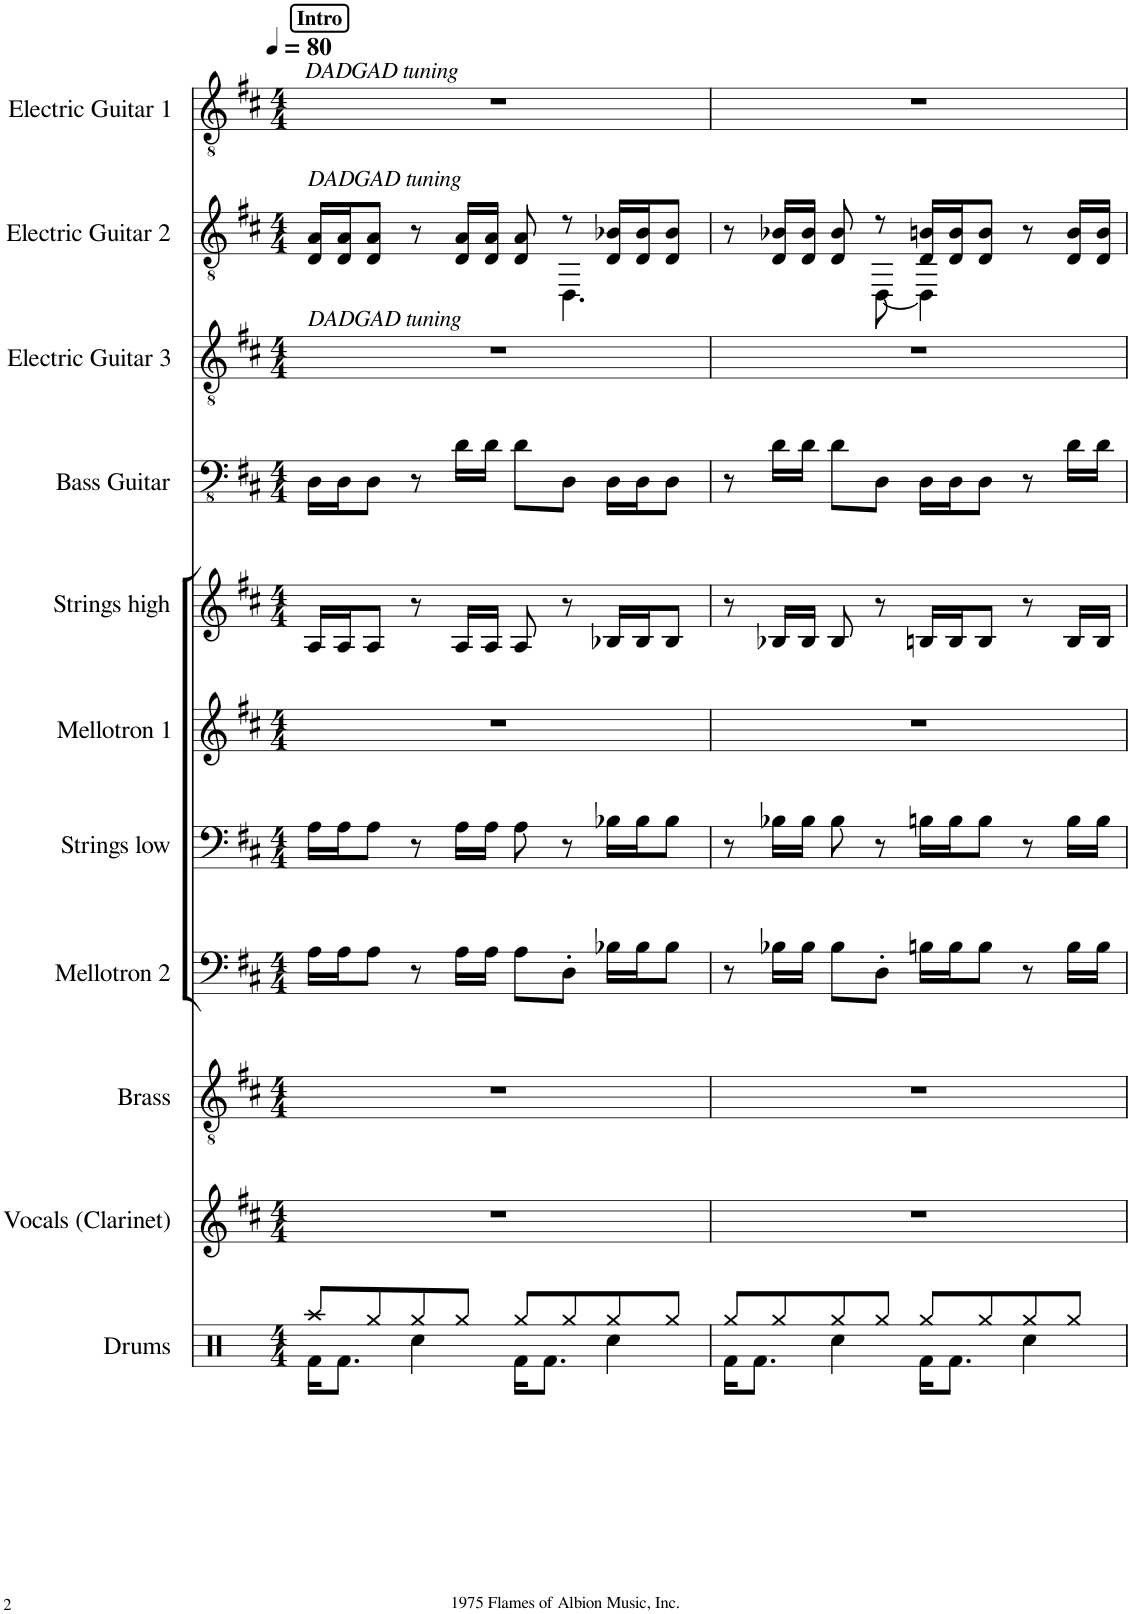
**kern	**kern	**kern	**kern	**kern	**kern	**kern	**kern	**kern	**kern	**kern
*part11	*part10	*part9	*part8	*part7	*part6	*part5	*part4	*part3	*part2	*part1
*staff11	*staff10	*staff9	*staff8	*staff7	*staff6	*staff5	*staff4	*staff3	*staff2	*staff1
*I"Drums	*I"Vocals (Clarinet)	*I"Brass	*I"Mellotron 2	*I"Strings low	*I"Mellotron 1	*I"Strings high	*I"Bass Guitar	*I"Electric Guitar 3	*I"Electric Guitar 2	*I"Electric Guitar 1
*I'Drums	*I'Vocals	*I'Brass	*I'Mellotron2	*	*I'Mellotron 1	*	*I'Bass	*I'Guitar 3	*I'Guitar 2	*I'Guitar 1
*clefX	*clefG2	*clefGv2	*clefF4	*clefF4	*clefG2	*clefG2	*clefFv4	*clefGv2	*clefGv2	*clefGv2
*	*Trd1c2	*	*	*	*	*	*	*	*	*
*k[]	*k[f#c#]	*k[f#c#]	*k[f#c#]	*k[f#c#]	*k[f#c#]	*k[f#c#]	*k[f#c#]	*k[f#c#]	*k[f#c#]	*k[f#c#]
*M4/4	*M4/4	*M4/4	*M4/4	*M4/4	*M4/4	*M4/4	*M4/4	*M4/4	*M4/4	*M4/4
*MM80	*MM80	*MM80	*MM80	*MM80	*MM80	*MM80	*MM80	*MM80	*MM80	*MM80
!!LO:REH:place=s1:a:B:cj:fs=10:t=Intro
=1	=1	=1	=1	=1	=1	=1	=1	=1	=1	=1
*^	*	*	*	*	*	*	*	*	*^	*
!	!	!	!	!	!	!	!	!	!	!	!	!LO:TX:a:i:t=DADGAD tuning
!	!	!	!	!	!	!	!	!	!	!LO:TX:a:i:t=DADGAD tuning	!	!
!	!	!	!	!	!	!	!	!	!LO:TX:a:i:t=DADGAD tuning	!	!	!
8Raa/L	16Rf\KL	1r	1r	16A\LL	16A\LL	1r	16A/LL	16DD\LL	1r	16D/ 16A/LL	2ryy	1r
.	8.Rf\J	.	.	16A\J	16A\J	.	16A/J	16DD\J	.	16D/ 16A/J	.	.
8Rgg/	.	.	.	8A\J	8A\J	.	8A/J	8DD\J	.	8D/ 8A/J	.	.
8Rgg/	4Rcc\	.	.	8r	8r	.	8r	8r	.	8r	.	.
8Rgg/J	.	.	.	16A\LL	16A\LL	.	16A/LL	16D\LL	.	16D/ 16A/LL	.	.
.	.	.	.	16A\JJ	16A\JJ	.	16A/JJ	16D\JJ	.	16D/ 16A/JJ	.	.
8Rgg/L	16Rf\KL	.	.	8A\L	8A\	.	8A/	8D\L	.	8D/ 8A/	8ryy	.
.	8.Rf\J	.	.	.	.	.	.	.	.	.	.	.
8Rgg/	.	.	.	8D'\J	8r	.	8r	8DD\J	.	8r	4.DD\	.
8Rgg/	4Rcc\	.	.	16B-X\LL	16B-X\LL	.	16B-X/LL	16DD\LL	.	16D/ 16B-X/LL	.	.
.	.	.	.	16B-\J	16B-\J	.	16B-/J	16DD\J	.	16D/ 16B-/J	.	.
8Rgg/J	.	.	.	8B-\J	8B-\J	.	8B-/J	8DD\J	.	8D/ 8B-/J	.	.
=2	=2	=2	=2	=2	=2	=2	=2	=2	=2	=2	=2	=2
8Rgg/L	16Rf\KL	1r	1r	8r	8r	1r	8r	8r	1r	8r	4ryy	1r
.	8.Rf\J	.	.	.	.	.	.	.	.	.	.	.
8Rgg/	.	.	.	16B-X\LL	16B-X\LL	.	16B-X/LL	16D\LL	.	16D/ 16B-X/LL	.	.
.	.	.	.	16B-\JJ	16B-\JJ	.	16B-/JJ	16D\JJ	.	16D/ 16B-/JJ	.	.
8Rgg/	4Rcc\	.	.	8B-\L	8B-\	.	8B-/	8D\L	.	8D/ 8B-/	8ryy	.
8Rgg/J	.	.	.	8D'\J	8r	.	8r	8DD\J	.	8r	[8DD\	.
8Rgg/L	16Rf\KL	.	.	16Bn\LL	16Bn\LL	.	16Bn/LL	16DD\LL	.	16D/ 16Bn/LL	4DD\]	.
.	8.Rf\J	.	.	16B\J	16B\J	.	16B/J	16DD\J	.	16D/ 16B/J	.	.
8Rgg/	.	.	.	8B\J	8B\J	.	8B/J	8DD\J	.	8D/ 8B/J	.	.
8Rgg/	4Rcc\	.	.	8r	8r	.	8r	8r	.	8r	4ryy	.
8Rgg/J	.	.	.	16B\LL	16B\LL	.	16B/LL	16D\LL	.	16D/ 16B/LL	.	.
.	.	.	.	16B\JJ	16B\JJ	.	16B/JJ	16D\JJ	.	16D/ 16B/JJ	.	.
*v	*v	*	*	*	*	*	*	*	*	*v	*v	*
=	=	=	=	=	=	=	=	=	=	=
*-	*-	*-	*-	*-	*-	*-	*-	*-	*-	*-
